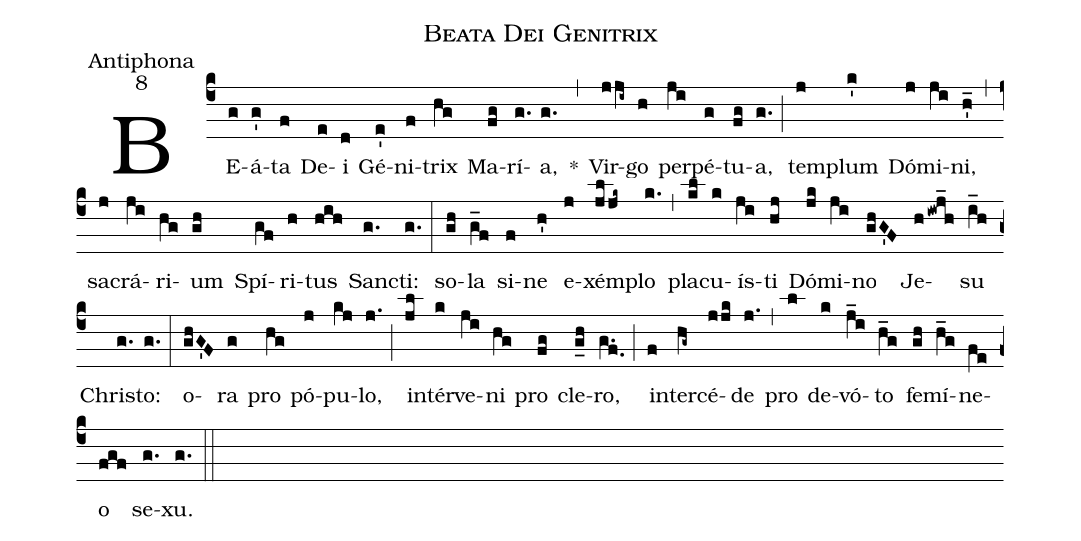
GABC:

name:Beata Dei Genitrix;
office-part:Antiphona;
mode:8;
%%
(c4) BE(g)á(g')ta(f) De(e)i(d) Gé(e')ni(f)trix(hg) Ma(fg)rí(g.)a,(g.) *(,) Vir(jji~)go(h) per(ji)pé(g)tu(fg)a,(g.) (;) tem(j)plum(k') Dó(j)mi(ji)ni,(h_') (,) sa(j)crá(ji)ri(hg)um(gh) Spí(gf)ri(h)tus(hih) San(g.)cti:(g.) (:) so(gh)la(g_f) si(f)ne(h') e(j)xém(jl/jk~)plo(k.) (,) pla(kl)cu(k)ís(ji)ti(hj) Dó(jk)mi(ji)no(ghG'F) Je(hiwj_h)su(i_h) Chris(g.)to:(g.) (:) o(ghG'F)ra(g) pro(hg) pó(j)pu(kj)lo,(j.) (;) in(jl)tér(k)ve(ji)ni(hg) pro(fg) cle(g_h)ro,(g.f.) (;) in(f)ter(hg~)cé(jjk)de(j.) (,) pro(l) de(k)vó(j_i)to(h_g) fe(gh)mí(h_g)ne(fe)o(fgf) se(g.)xu.(g.) (::)
